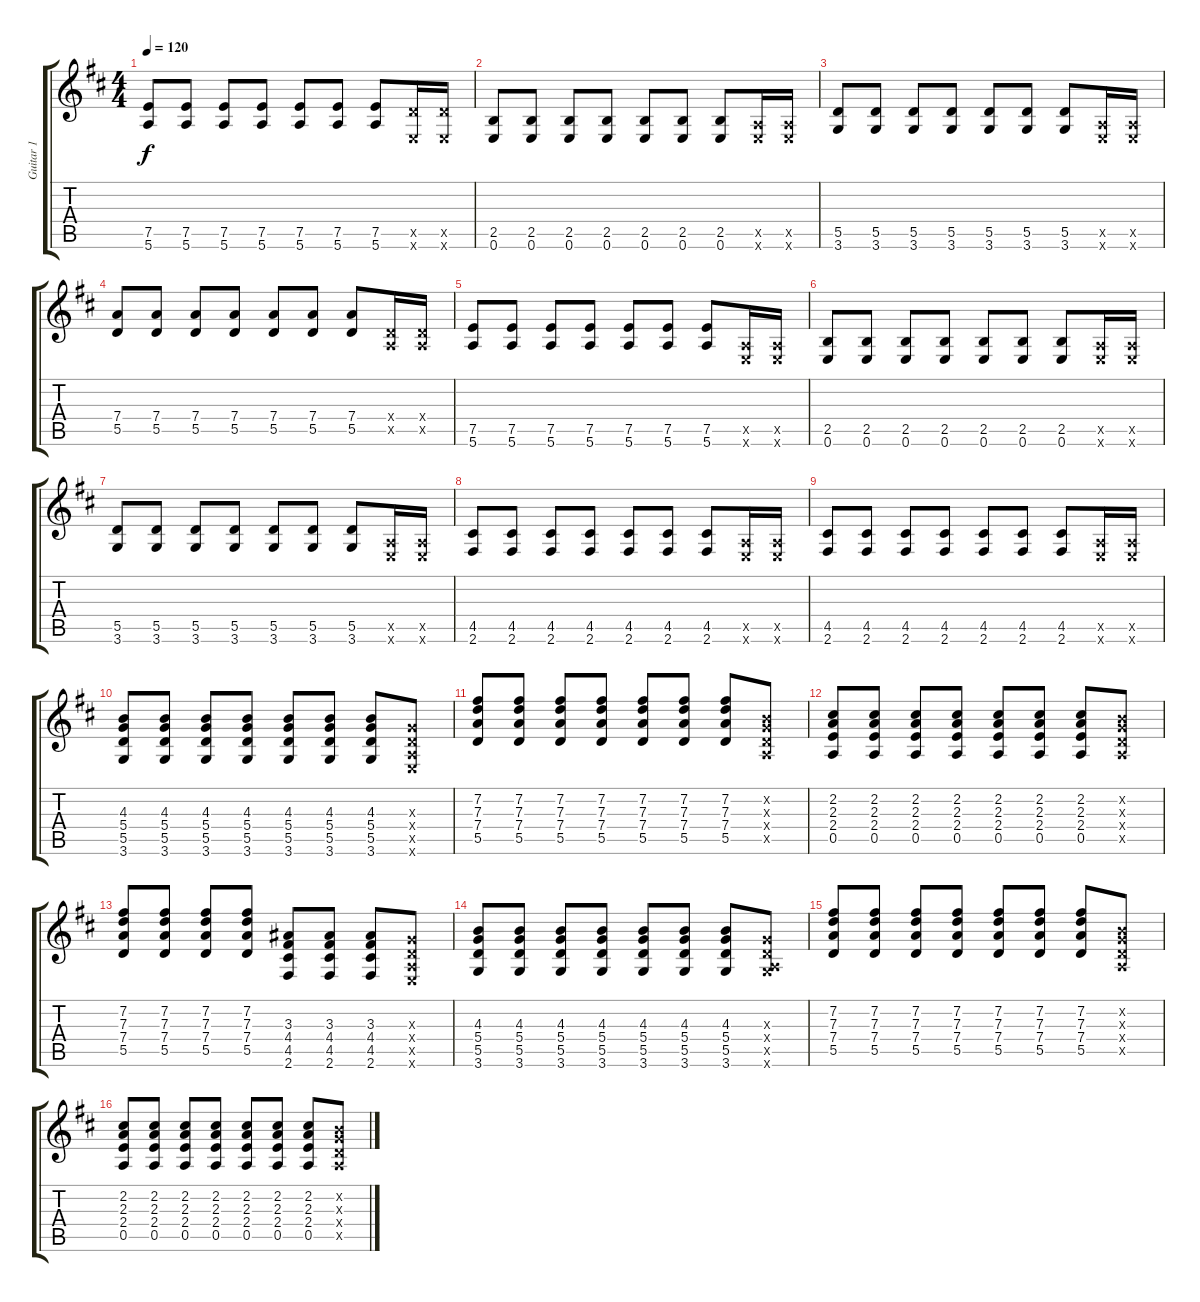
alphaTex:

\track ("Guitar 1" "Guitar 1") {instrument overdrivenguitar}
\staff {score tabs}
\tuning (E4 B3 G3 D3 A2 E2) {hide}
\ts (4 4)
\tempo 120
\clef g2
\ks d
(7.5 5.6).8{dy f} (7.5 5.6).8 (7.5 5.6).8 (7.5 5.6).8 (7.5 5.6).8 (7.5 5.6).8 (7.5 5.6).8 (5.5{x} 0.6{x}).16 (5.5{x} 0.6{x}).16 |
(2.5 0.6).8 (2.5 0.6).8 (2.5 0.6).8 (2.5 0.6).8 (2.5 0.6).8 (2.5 0.6).8 (2.5 0.6).8 (0.5{x} 0.6{x}).16 (0.5{x} 0.6{x}).16 |
(5.5 3.6).8 (5.5 3.6).8 (5.5 3.6).8 (5.5 3.6).8 (5.5 3.6).8 (5.5 3.6).8 (5.5 3.6).8 (0.5{x} 0.6{x}).16 (0.5{x} 0.6{x}).16 |
(7.4 5.5).8 (7.4 5.5).8 (7.4 5.5).8 (7.4 5.5).8 (7.4 5.5).8 (7.4 5.5).8 (7.4 5.5).8 (0.4{x} 0.5{x}).16 (0.4{x} 0.5{x}).16 |
(7.5 5.6).8 (7.5 5.6).8 (7.5 5.6).8 (7.5 5.6).8 (7.5 5.6).8 (7.5 5.6).8 (7.5 5.6).8 (0.5{x} 0.6{x}).16 (0.5{x} 0.6{x}).16 |
(2.5 0.6).8 (2.5 0.6).8 (2.5 0.6).8 (2.5 0.6).8 (2.5 0.6).8 (2.5 0.6).8 (2.5 0.6).8 (0.5{x} 0.6{x}).16 (0.5{x} 0.6{x}).16 |
(5.5 3.6).8 (5.5 3.6).8 (5.5 3.6).8 (5.5 3.6).8 (5.5 3.6).8 (5.5 3.6).8 (5.5 3.6).8 (0.5{x} 0.6{x}).16 (0.5{x} 0.6{x}).16 |
(4.5 2.6).8 (4.5 2.6).8 (4.5 2.6).8 (4.5 2.6).8 (4.5 2.6).8 (4.5 2.6).8 (4.5 2.6).8 (0.5{x} 0.6{x}).16 (0.5{x} 0.6{x}).16 |
(4.5 2.6).8 (4.5 2.6).8 (4.5 2.6).8 (4.5 2.6).8 (4.5 2.6).8 (4.5 2.6).8 (4.5 2.6).8 (0.5{x} 0.6{x}).16 (0.5{x} 0.6{x}).16 |
(4.3 5.4 5.5 3.6).8 (4.3 5.4 5.5 3.6).8 (4.3 5.4 5.5 3.6).8 (4.3 5.4 5.5 3.6).8 (4.3 5.4 5.5 3.6).8 (4.3 5.4 5.5 3.6).8 (4.3 5.4 5.5 3.6).8 (0.3{x} 0.4{x} 0.5{x} 0.6{x}).8 |
(7.2 7.3 7.4 5.5).8 (7.2 7.3 7.4 5.5).8 (7.2 7.3 7.4 5.5).8 (7.2 7.3 7.4 5.5).8 (7.2 7.3 7.4 5.5).8 (7.2 7.3 7.4 5.5).8 (7.2 7.3 7.4 5.5).8 (0.2{x} 0.3{x} 0.4{x} 0.5{x}).8 |
(2.2 2.3 2.4 0.5).8 (2.2 2.3 2.4 0.5).8 (2.2 2.3 2.4 0.5).8 (2.2 2.3 2.4 0.5).8 (2.2 2.3 2.4 0.5).8 (2.2 2.3 2.4 0.5).8 (2.2 2.3 2.4 0.5).8 (0.2{x} 0.3{x} 0.4{x} 0.5{x}).8 |
(7.2 7.3 7.4 5.5).8 (7.2 7.3 7.4 5.5).8 (7.2 7.3 7.4 5.5).8 (7.2 7.3 7.4 5.5).8 (3.3 4.4 4.5 2.6).8 (3.3 4.4 4.5 2.6).8 (3.3 4.4 4.5 2.6).8 (0.3{x} 0.4{x} 0.5{x} 0.6{x}).8 |
(4.3 5.4 5.5 3.6).8 (4.3 5.4 5.5 3.6).8 (4.3 5.4 5.5 3.6).8 (4.3 5.4 5.5 3.6).8 (4.3 5.4 5.5 3.6).8 (4.3 5.4 5.5 3.6).8 (4.3 5.4 5.5 3.6).8 (0.3{x} 0.4{x} 0.5{x} 3.6{x}).8 |
(7.2 7.3 7.4 5.5).8 (7.2 7.3 7.4 5.5).8 (7.2 7.3 7.4 5.5).8 (7.2 7.3 7.4 5.5).8 (7.2 7.3 7.4 5.5).8 (7.2 7.3 7.4 5.5).8 (7.2 7.3 7.4 5.5).8 (0.2{x} 0.3{x} 0.4{x} 0.5{x}).8 |
(2.2 2.3 2.4 0.5).8 (2.2 2.3 2.4 0.5).8 (2.2 2.3 2.4 0.5).8 (2.2 2.3 2.4 0.5).8 (2.2 2.3 2.4 0.5).8 (2.2 2.3 2.4 0.5).8 (2.2 2.3 2.4 0.5).8 (0.2{x} 0.3{x} 0.4{x} 0.5{x}).8
